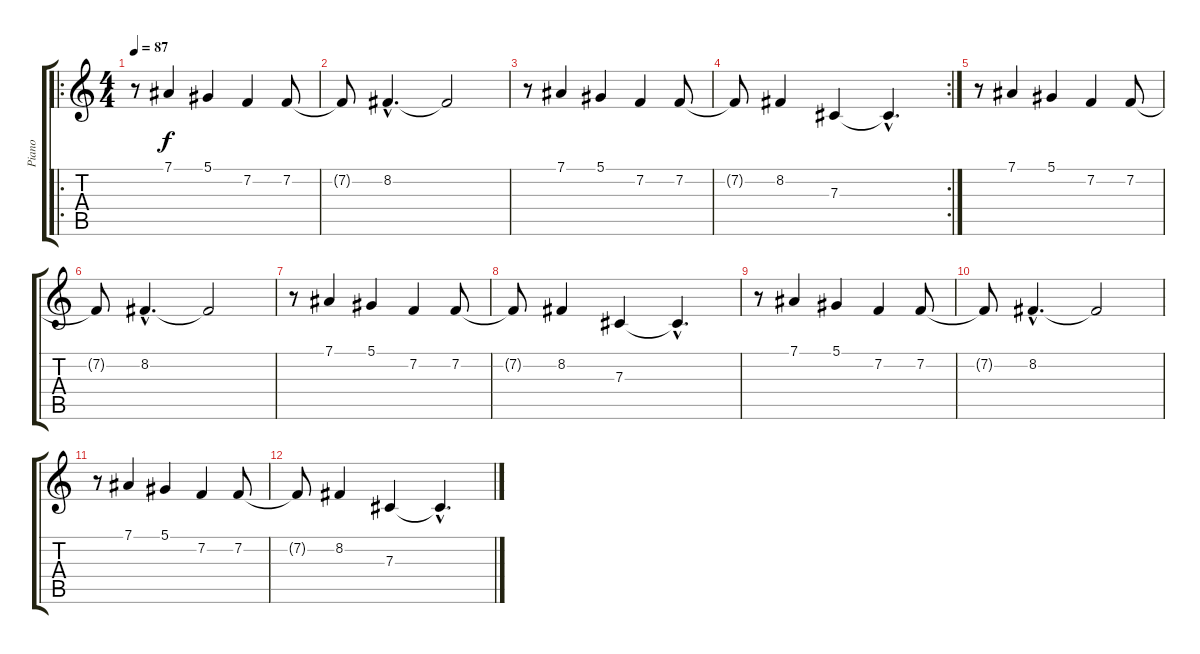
\track ("Piano" "Piano") {instrument brightacousticpiano}
\staff {score tabs}
\tuning (Eb4 Bb3 Gb3 Db3 Ab2 Eb2) {hide}
\ro
\ts (4 4)
\tempo 87
\clef g2
\ks c
r.8{dy f instrument brightacousticpiano} 7.1.4 5.1.4 7.2.4 7.2.8 |
7.2{t}.8 8.2{hac}.4{d} 8.2{t}.2 |
r.8 7.1.4 5.1.4 7.2.4 7.2.8 |
\rc 2
7.2{t}.8 8.2.4 7.3.4 7.3{hac t}.4{d} |
r.8 7.1.4 5.1.4 7.2.4 7.2.8 |
7.2{t}.8 8.2{hac}.4{d} 8.2{t}.2 |
r.8 7.1.4 5.1.4 7.2.4 7.2.8 |
7.2{t}.8 8.2.4 7.3.4 7.3{hac t}.4{d} |
r.8 7.1.4 5.1.4 7.2.4 7.2.8 |
7.2{t}.8 8.2{hac}.4{d} 8.2{t}.2 |
r.8 7.1.4 5.1.4 7.2.4 7.2.8 |
7.2{t}.8 8.2.4 7.3.4 7.3{hac t}.4{d}
